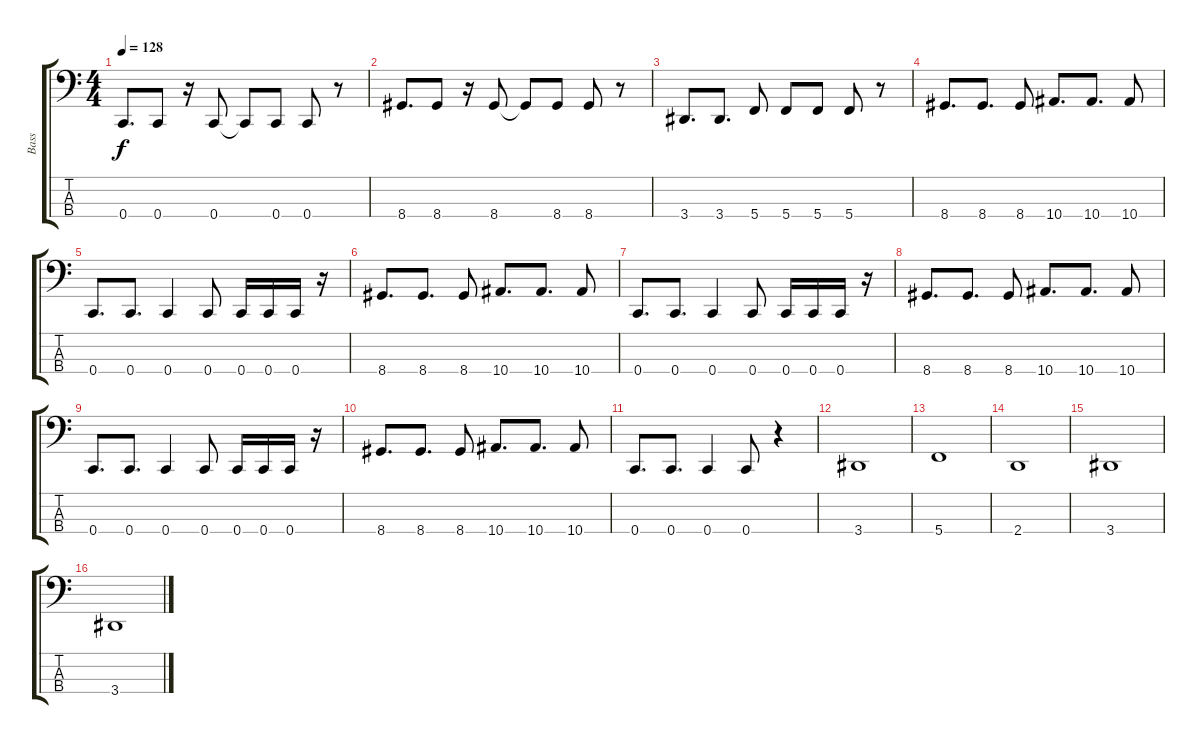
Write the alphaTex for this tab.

\track ("Bass" "Bass") {instrument electricbasspick}
\staff {score tabs}
\tuning (F2 C2 G1 C1) {hide}
\ts (4 4)
\tempo 128
\clef f4
\ks c
0.4.8{d dy f} 0.4.8 r.16 0.4.8 0.4{t}.8 0.4.8 0.4.8 r.8 |
8.4.8{d} 8.4.8 r.16 8.4.8 8.4{t}.8 8.4.8 8.4.8 r.8 |
3.4.8{d} 3.4.8{d} 5.4.8 5.4.8 5.4.8 5.4.8 r.8 |
8.4.8{d} 8.4.8{d} 8.4.8 10.4.8{d} 10.4.8{d} 10.4.8 |
0.4.8{d} 0.4.8{d} 0.4.4 0.4.8 0.4.16 0.4.16 0.4.16 r.16 |
8.4.8{d} 8.4.8{d} 8.4.8 10.4.8{d} 10.4.8{d} 10.4.8 |
0.4.8{d} 0.4.8{d} 0.4.4 0.4.8 0.4.16 0.4.16 0.4.16 r.16 |
8.4.8{d} 8.4.8{d} 8.4.8 10.4.8{d} 10.4.8{d} 10.4.8 |
0.4.8{d} 0.4.8{d} 0.4.4 0.4.8 0.4.16 0.4.16 0.4.16 r.16 |
8.4.8{d} 8.4.8{d} 8.4.8 10.4.8{d} 10.4.8{d} 10.4.8 |
0.4.8{d} 0.4.8{d} 0.4.4 0.4.8 r.4 |
3.4.1 |
5.4.1 |
2.4.1 |
3.4.1 |
3.4.1
